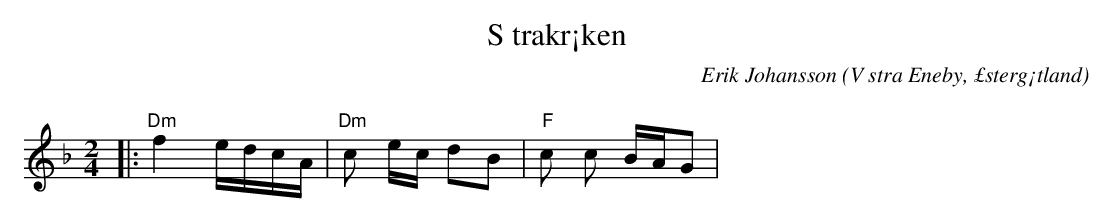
X:1
T:S trakr¡ken
C:Erik Johansson
O:V stra Eneby, £sterg¡tland
Q:80
M:2/4
L:1/8
K:Dm
|:"Dm"f2 e/d/c/A/ |"Dm"c e/c/ dB| "F" c c B/A/G |
